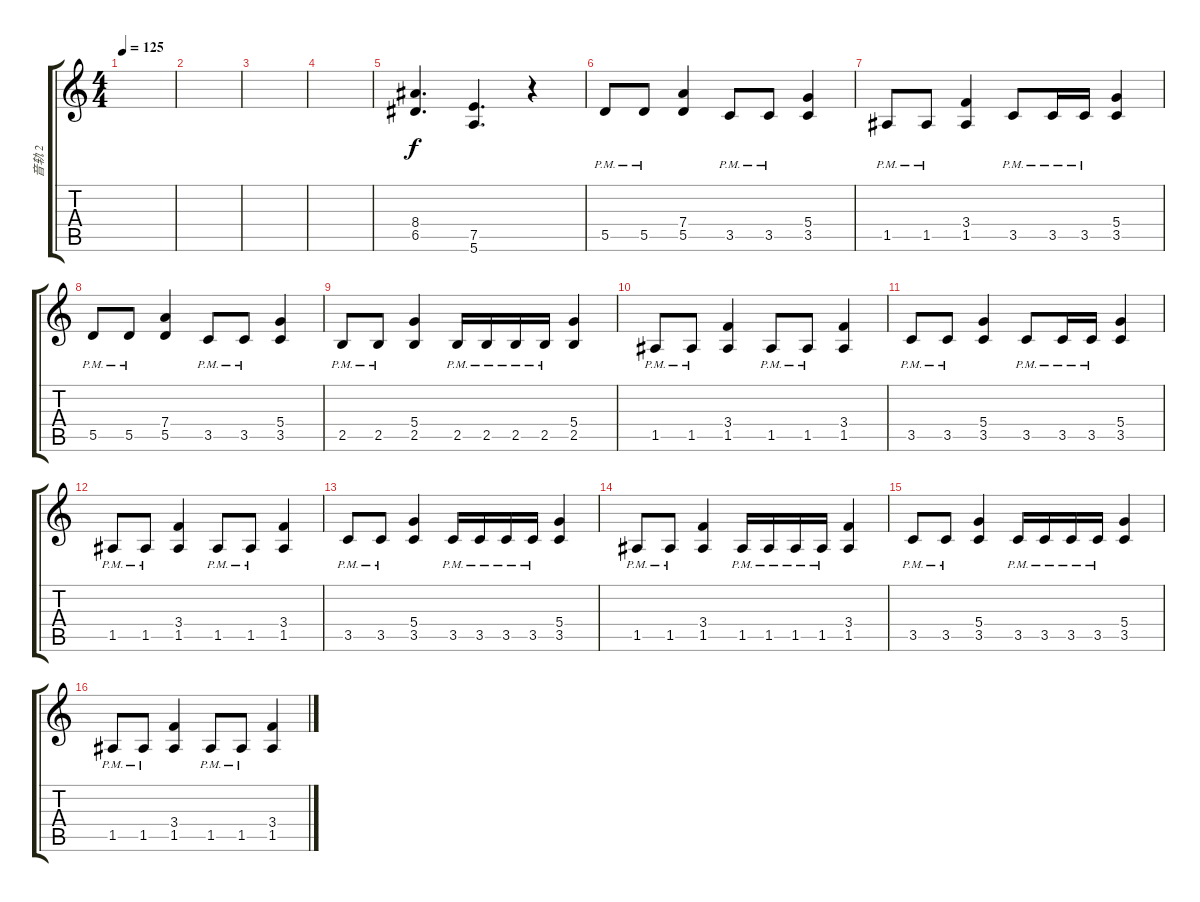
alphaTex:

\track ("音轨 2" "音轨 2") {instrument distortionguitar}
\staff {score tabs}
\tuning (E4 B3 G3 D3 A2 E2) {hide}
\ts (4 4)
\tempo 125
\clef g2
\ks c
|
|
|
|
(8.4 6.5).4{d} (7.5 5.6).4{d} r.4 |
5.5{pm}.8 5.5{pm}.8 (7.4 5.5).4 3.5{pm}.8 3.5{pm}.8 (5.4 3.5).4 |
1.5{pm}.8 1.5{pm}.8 (3.4 1.5).4 3.5{pm}.8 3.5{pm}.16 3.5{pm}.16 (5.4 3.5).4 |
5.5{pm}.8 5.5{pm}.8 (7.4 5.5).4 3.5{pm}.8 3.5{pm}.8 (5.4 3.5).4 |
2.5{pm}.8 2.5{pm}.8 (5.4 2.5).4 2.5{pm}.16 2.5{pm}.16 2.5{pm}.16 2.5{pm}.16 (5.4 2.5).4 |
1.5{pm}.8 1.5{pm}.8 (3.4 1.5).4 1.5{pm}.8 1.5{pm}.8 (3.4 1.5).4 |
3.5{pm}.8 3.5{pm}.8 (5.4 3.5).4 3.5{pm}.8 3.5{pm}.16 3.5{pm}.16 (5.4 3.5).4 |
1.5{pm}.8 1.5{pm}.8 (3.4 1.5).4 1.5{pm}.8 1.5{pm}.8 (3.4 1.5).4 |
3.5{pm}.8 3.5{pm}.8 (5.4 3.5).4 3.5{pm}.16 3.5{pm}.16 3.5{pm}.16 3.5{pm}.16 (5.4 3.5).4 |
1.5{pm}.8 1.5{pm}.8 (3.4 1.5).4 1.5{pm}.16 1.5{pm}.16 1.5{pm}.16 1.5{pm}.16 (3.4 1.5).4 |
3.5{pm}.8 3.5{pm}.8 (5.4 3.5).4 3.5{pm}.16 3.5{pm}.16 3.5{pm}.16 3.5{pm}.16 (5.4 3.5).4 |
1.5{pm}.8 1.5{pm}.8 (3.4 1.5).4 1.5{pm}.8 1.5{pm}.8 (3.4 1.5).4
